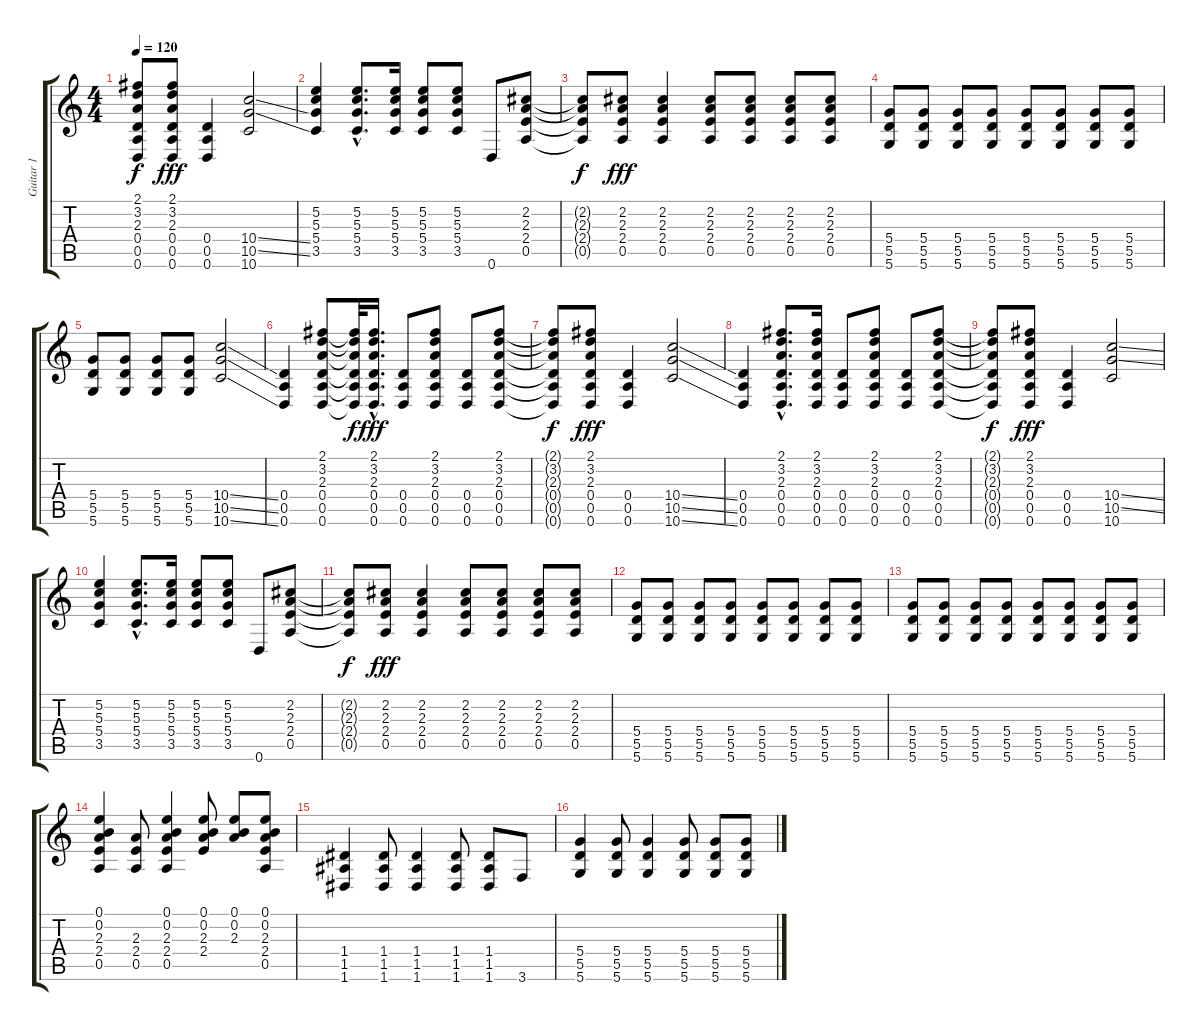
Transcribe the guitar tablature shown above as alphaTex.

\track ("Guitar 1" "Guitar 1") {instrument distortionguitar}
\staff {score tabs}
\tuning (E4 B3 G3 D3 A2 D2) {hide}
\ts (4 4)
\tempo 120
\clef g2
\ks c
(2.1{t} 3.2{t} 2.3{t} 0.4{t} 0.5{t} 0.6{t}).8{dy f} (2.1 3.2 2.3 0.4 0.5 0.6).8{dy fff} (0.4 0.5 0.6).4 (10.4{ss} 10.5{ss} 10.6).2 |
(5.2 5.3 5.4 3.5).4 (5.2{hac} 5.3{hac} 5.4{hac} 3.5{hac}).8{d} (5.2 5.3 5.4 3.5).16 (5.2 5.3 5.4 3.5).8 (5.2 5.3 5.4 3.5).8 0.6.8 (2.2 2.3 2.4 0.5).8 |
(2.2{t} 2.3{t} 2.4{t} 0.5{t}).8{dy f} (2.2 2.3 2.4 0.5).8{dy fff} (2.2 2.3 2.4 0.5).4 (2.2 2.3 2.4 0.5).8 (2.2 2.3 2.4 0.5).8 (2.2 2.3 2.4 0.5).8 (2.2 2.3 2.4 0.5).8 |
(5.4 5.5 5.6).8 (5.4 5.5 5.6).8 (5.4 5.5 5.6).8 (5.4 5.5 5.6).8 (5.4 5.5 5.6).8 (5.4 5.5 5.6).8 (5.4 5.5 5.6).8 (5.4 5.5 5.6).8 |
(5.4 5.5 5.6).8 (5.4 5.5 5.6).8 (5.4 5.5 5.6).8 (5.4 5.5 5.6).8 (10.4{ss} 10.5{ss} 10.6{ss}).2 |
(0.4 0.5 0.6).4 (2.1 3.2 2.3 0.4 0.5 0.6).8 (2.1{t} 3.2{t} 2.3{t} 0.4{t} 0.5{t} 0.6{t}).32{dy f} (2.1{hac} 3.2{hac} 2.3{hac} 0.4{hac} 0.5{hac} 0.6{hac}).16{d dy fff} (0.4 0.5 0.6).8 (2.1 3.2 2.3 0.4 0.5 0.6).8 (0.4 0.5 0.6).8 (2.1 3.2 2.3 0.4 0.5 0.6).8 |
(2.1{t} 3.2{t} 2.3{t} 0.4{t} 0.5{t} 0.6{t}).8{dy f} (2.1 3.2 2.3 0.4 0.5 0.6).8{dy fff} (0.4 0.5 0.6).4 (10.4{ss} 10.5{ss} 10.6{ss}).2 |
(0.4 0.5 0.6).4 (2.1{hac} 3.2{hac} 2.3{hac} 0.4{hac} 0.5{hac} 0.6{hac}).8{d} (2.1 3.2 2.3 0.4 0.5 0.6).16 (0.4 0.5 0.6).8 (2.1 3.2 2.3 0.4 0.5 0.6).8 (0.4 0.5 0.6).8 (2.1 3.2 2.3 0.4 0.5 0.6).8 |
(2.1{t} 3.2{t} 2.3{t} 0.4{t} 0.5{t} 0.6{t}).8{dy f} (2.1 3.2 2.3 0.4 0.5 0.6).8{dy fff} (0.4 0.5 0.6).4 (10.4{ss} 10.5{ss} 10.6).2 |
(5.2 5.3 5.4 3.5).4 (5.2{hac} 5.3{hac} 5.4{hac} 3.5{hac}).8{d} (5.2 5.3 5.4 3.5).16 (5.2 5.3 5.4 3.5).8 (5.2 5.3 5.4 3.5).8 0.6.8 (2.2 2.3 2.4 0.5).8 |
(2.2{t} 2.3{t} 2.4{t} 0.5{t}).8{dy f} (2.2 2.3 2.4 0.5).8{dy fff} (2.2 2.3 2.4 0.5).4 (2.2 2.3 2.4 0.5).8 (2.2 2.3 2.4 0.5).8 (2.2 2.3 2.4 0.5).8 (2.2 2.3 2.4 0.5).8 |
(5.4 5.5 5.6).8 (5.4 5.5 5.6).8 (5.4 5.5 5.6).8 (5.4 5.5 5.6).8 (5.4 5.5 5.6).8 (5.4 5.5 5.6).8 (5.4 5.5 5.6).8 (5.4 5.5 5.6).8 |
(5.4 5.5 5.6).8 (5.4 5.5 5.6).8 (5.4 5.5 5.6).8 (5.4 5.5 5.6).8 (5.4 5.5 5.6).8 (5.4 5.5 5.6).8 (5.4 5.5 5.6).8 (5.4 5.5 5.6).8 |
(0.1 0.2 2.3 2.4 0.5).4 (2.3 2.4 0.5).8 (0.1 0.2 2.3 2.4 0.5).4 (0.1 0.2 2.3 2.4).8 (0.1 0.2 2.3).8 (0.1 0.2 2.3 2.4 0.5).8 |
(1.4 1.5 1.6).4 (1.4 1.5 1.6).8 (1.4 1.5 1.6).4 (1.4 1.5 1.6).8 (1.4 1.5 1.6).8 3.6.8 |
(5.4 5.5 5.6).4 (5.4 5.5 5.6).8 (5.4 5.5 5.6).4 (5.4 5.5 5.6).8 (5.4 5.5 5.6).8 (5.4 5.5 5.6).8
